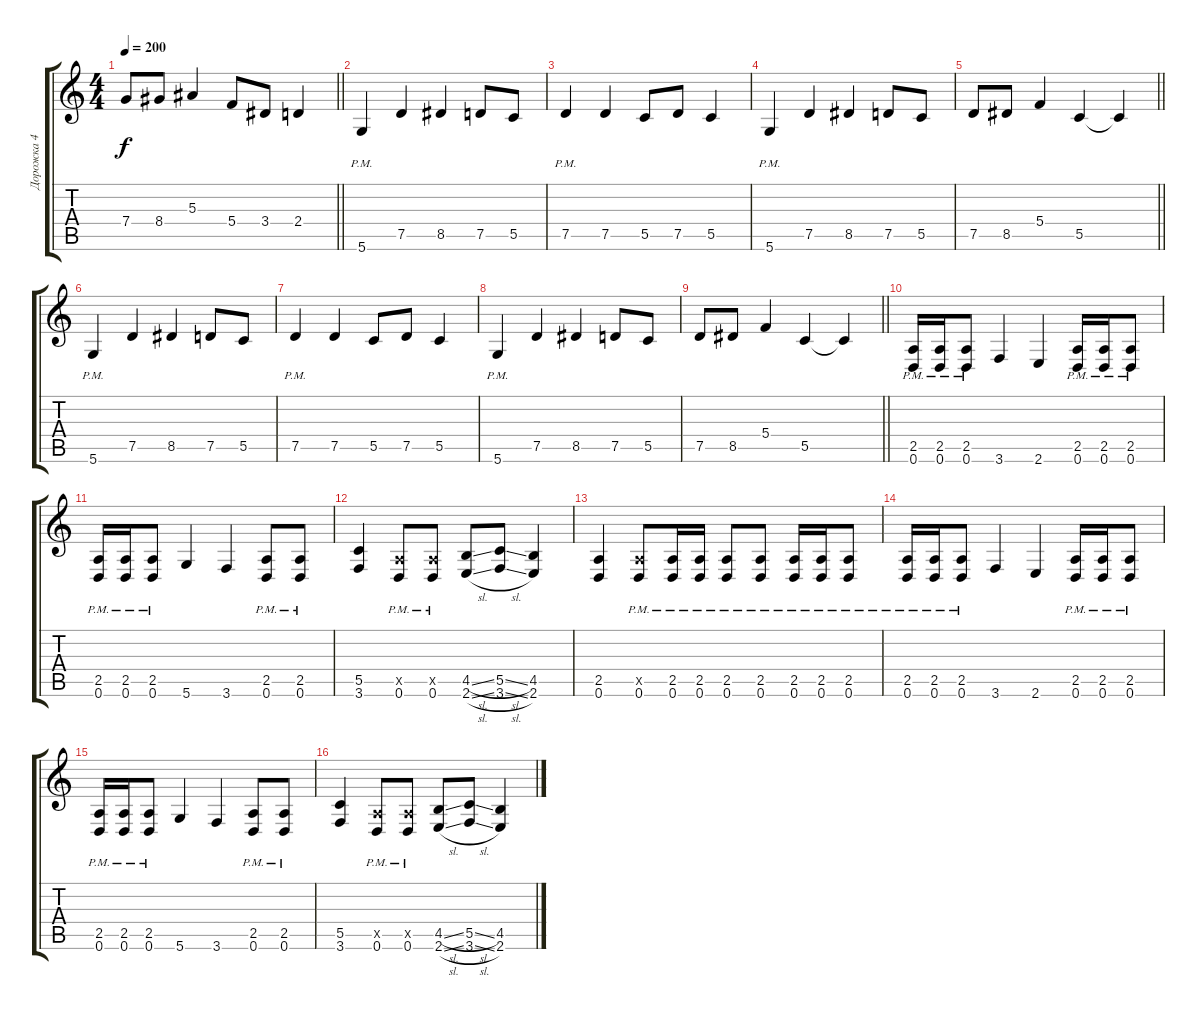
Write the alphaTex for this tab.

\track ("Дорожка 4" "Дорожка 4") {instrument distortionguitar}
\staff {score tabs}
\tuning (D4 A3 F3 C3 G2 D2) {hide}
\ts (4 4)
\tempo 200
\clef g2
\barLineRight lightlight
\ks c
7.4.8{dy f} 8.4.8 5.3.4 5.4.8 3.4.8 2.4.4 |
\section ("" "")
5.6{pm}.4 7.5.4 8.5.4 7.5.8 5.5.8 |
7.5{pm}.4 7.5.4 5.5.8 7.5.8 5.5.4 |
5.6{pm}.4 7.5.4 8.5.4 7.5.8 5.5.8 |
\barLineRight lightlight
7.5.8 8.5.8 5.4.4 5.5.4 5.5{t}.4 |
5.6{pm}.4 7.5.4 8.5.4 7.5.8 5.5.8 |
7.5{pm}.4 7.5.4 5.5.8 7.5.8 5.5.4 |
5.6{pm}.4 7.5.4 8.5.4 7.5.8 5.5.8 |
\barLineRight lightlight
7.5.8 8.5.8 5.4.4 5.5.4 5.5{t}.4 |
\section ("" "")
(2.5{pm} 0.6{pm}).16 (2.5{pm} 0.6{pm}).16 (2.5{pm} 0.6{pm}).8 3.6.4 2.6.4 (2.5{pm} 0.6{pm}).16 (2.5{pm} 0.6{pm}).16 (2.5{pm} 0.6{pm}).8 |
(2.5{pm} 0.6{pm}).16 (2.5{pm} 0.6{pm}).16 (2.5{pm} 0.6{pm}).8 5.6.4 3.6.4 (2.5{pm} 0.6{pm}).8 (2.5{pm} 0.6{pm}).8 |
(5.5 3.6).4 (2.5{pm x} 0.6{pm}).8 (2.5{pm x} 0.6{pm}).8 (4.5{sl} 2.6{sl}).8 (5.5{sl} 3.6{sl}).8 (4.5 2.6).4 |
(2.5 0.6).4 (2.5{x} 0.6{pm}).8 (2.5{pm} 0.6{pm}).16 (2.5{pm} 0.6{pm}).16 (2.5{pm} 0.6{pm}).8 (2.5{pm} 0.6{pm}).8 (2.5{pm} 0.6{pm}).16 (2.5{pm} 0.6{pm}).16 (2.5{pm} 0.6{pm}).8 |
(2.5{pm} 0.6{pm}).16 (2.5{pm} 0.6{pm}).16 (2.5{pm} 0.6{pm}).8 3.6.4 2.6.4 (2.5{pm} 0.6{pm}).16 (2.5{pm} 0.6{pm}).16 (2.5{pm} 0.6{pm}).8 |
(2.5{pm} 0.6{pm}).16 (2.5{pm} 0.6{pm}).16 (2.5{pm} 0.6{pm}).8 5.6.4 3.6.4 (2.5{pm} 0.6{pm}).8 (2.5{pm} 0.6{pm}).8 |
(5.5 3.6).4 (2.5{pm x} 0.6{pm}).8 (2.5{pm x} 0.6{pm}).8 (4.5{sl} 2.6{sl}).8 (5.5{sl} 3.6{sl}).8 (4.5 2.6).4
